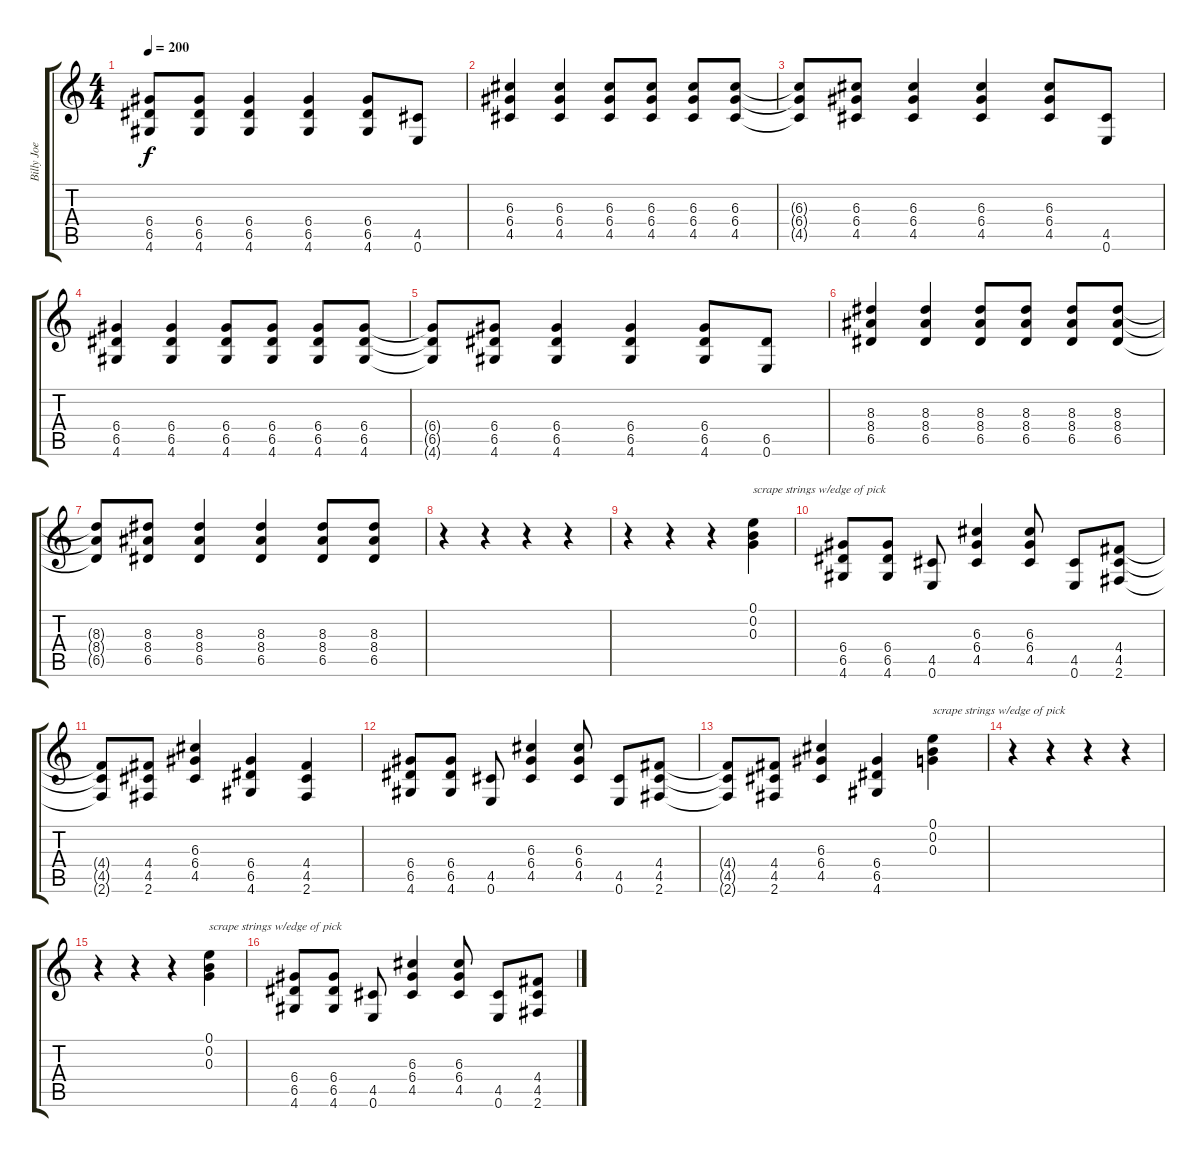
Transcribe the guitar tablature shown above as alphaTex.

\track ("Billy Joe " "Billy Joe ") {instrument overdrivenguitar}
\staff {score tabs}
\tuning (E4 B3 G3 D3 A2 E2) {hide}
\ts (4 4)
\tempo 200
\clef g2
\ks c
(6.4{t} 6.5{t} 4.6{t}).8{dy f} (6.4 6.5 4.6).8 (6.4 6.5 4.6).4 (6.4 6.5 4.6).4 (6.4 6.5 4.6).8 (4.5 0.6).8 |
(6.3 6.4 4.5).4 (6.3 6.4 4.5).4 (6.3 6.4 4.5).8 (6.3 6.4 4.5).8 (6.3 6.4 4.5).8 (6.3 6.4 4.5).8 |
(6.3{t} 6.4{t} 4.5{t}).8 (6.3 6.4 4.5).8 (6.3 6.4 4.5).4 (6.3 6.4 4.5).4 (6.3 6.4 4.5).8 (4.5 0.6).8 |
(6.4 6.5 4.6).4 (6.4 6.5 4.6).4 (6.4 6.5 4.6).8 (6.4 6.5 4.6).8 (6.4 6.5 4.6).8 (6.4 6.5 4.6).8 |
(6.4{t} 6.5{t} 4.6{t}).8 (6.4 6.5 4.6).8 (6.4 6.5 4.6).4 (6.4 6.5 4.6).4 (6.4 6.5 4.6).8 (6.5 0.6).8 |
(8.3 8.4 6.5).4 (8.3 8.4 6.5).4 (8.3 8.4 6.5).8 (8.3 8.4 6.5).8 (8.3 8.4 6.5).8 (8.3 8.4 6.5).8 |
(8.3{t} 8.4{t} 6.5{t}).8 (8.3 8.4 6.5).8 (8.3 8.4 6.5).4 (8.3 8.4 6.5).4 (8.3 8.4 6.5).8 (8.3 8.4 6.5).8 |
r.4 r.4 r.4 r.4 |
r.4 r.4 r.4 (0.1 0.2 0.3).4{txt "scrape strings w/edge of pick"} |
(6.4 6.5 4.6).8 (6.4 6.5 4.6).8 (4.5 0.6).8 (6.3 6.4 4.5).4 (6.3 6.4 4.5).8 (4.5 0.6).8 (4.4 4.5 2.6).8 |
(4.4{t} 4.5{t} 2.6{t}).8 (4.4 4.5 2.6).8 (6.3 6.4 4.5).4 (6.4 6.5 4.6).4 (4.4 4.5 2.6).4 |
(6.4 6.5 4.6).8 (6.4 6.5 4.6).8 (4.5 0.6).8 (6.3 6.4 4.5).4 (6.3 6.4 4.5).8 (4.5 0.6).8 (4.4 4.5 2.6).8 |
(4.4{t} 4.5{t} 2.6{t}).8 (4.4 4.5 2.6).8 (6.3 6.4 4.5).4 (6.4 6.5 4.6).4 (0.1 0.2 0.3).4{txt "scrape strings w/edge of pick"} |
r.4 r.4 r.4 r.4 |
r.4 r.4 r.4 (0.1 0.2 0.3).4{txt "scrape strings w/edge of pick"} |
(6.4 6.5 4.6).8 (6.4 6.5 4.6).8 (4.5 0.6).8 (6.3 6.4 4.5).4 (6.3 6.4 4.5).8 (4.5 0.6).8 (4.4 4.5 2.6).8
